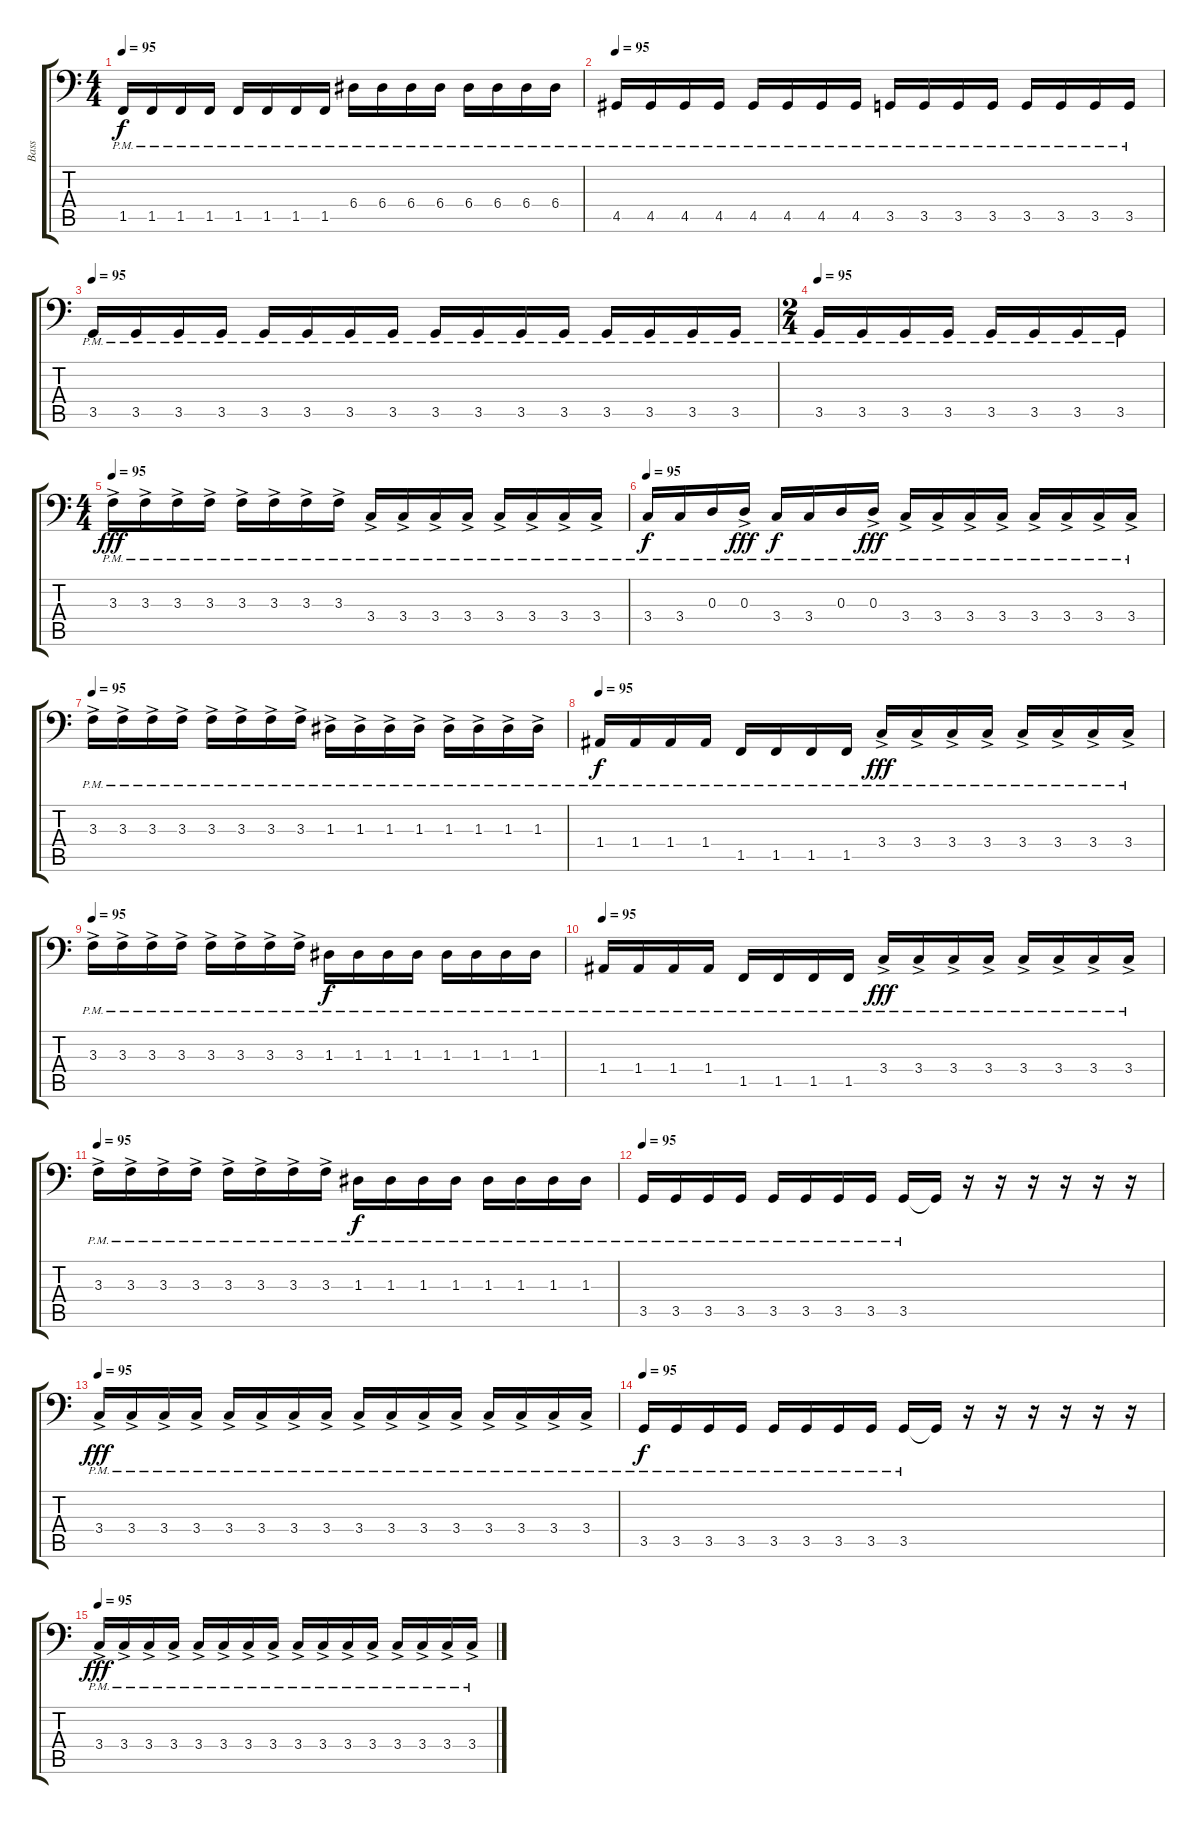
\track ("Bass" "Bass") {instrument acousticguitarsteel}
\staff {score tabs}
\tuning (C3 G2 D2 A1 E1 B0) {hide}
\ts (4 4)
\tempo 95
\clef f4
\ks c
1.5{pm}.16{dy f} 1.5{pm}.16 1.5{pm}.16 1.5{pm}.16 1.5{pm}.16 1.5{pm}.16 1.5{pm}.16 1.5{pm}.16 6.4{pm}.16 6.4{pm}.16 6.4{pm}.16 6.4{pm}.16 6.4{pm}.16 6.4{pm}.16 6.4{pm}.16 6.4{pm}.16 |
\tempo 95
4.5{pm}.16 4.5{pm}.16 4.5{pm}.16 4.5{pm}.16 4.5{pm}.16 4.5{pm}.16 4.5{pm}.16 4.5{pm}.16 3.5{pm}.16 3.5{pm}.16 3.5{pm}.16 3.5{pm}.16 3.5{pm}.16 3.5{pm}.16 3.5{pm}.16 3.5{pm}.16 |
\tempo 95
3.5{pm}.16 3.5{pm}.16 3.5{pm}.16 3.5{pm}.16 3.5{pm}.16 3.5{pm}.16 3.5{pm}.16 3.5{pm}.16 3.5{pm}.16 3.5{pm}.16 3.5{pm}.16 3.5{pm}.16 3.5{pm}.16 3.5{pm}.16 3.5{pm}.16 3.5{pm}.16 |
\ts (2 4)
\tempo 95
3.5{pm}.16 3.5{pm}.16 3.5{pm}.16 3.5{pm}.16 3.5{pm}.16 3.5{pm}.16 3.5{pm}.16 3.5{pm}.16 |
\ts (4 4)
\tempo 95
3.3{ac pm}.16{dy fff} 3.3{ac pm}.16 3.3{ac pm}.16 3.3{ac pm}.16 3.3{ac pm}.16 3.3{ac pm}.16 3.3{ac pm}.16 3.3{ac pm}.16 3.4{ac pm}.16 3.4{ac pm}.16 3.4{ac pm}.16 3.4{ac pm}.16 3.4{ac pm}.16 3.4{ac pm}.16 3.4{ac pm}.16 3.4{ac pm}.16 |
\tempo 95
3.4{pm}.16{dy f} 3.4{pm}.16 0.3{pm}.16 0.3{ac pm}.16{dy fff} 3.4{pm}.16{dy f} 3.4{pm}.16 0.3{pm}.16 0.3{ac pm}.16{dy fff} 3.4{ac pm}.16 3.4{ac pm}.16 3.4{ac pm}.16 3.4{ac pm}.16 3.4{ac pm}.16 3.4{ac pm}.16 3.4{ac pm}.16 3.4{ac pm}.16 |
\tempo 95
3.3{ac pm}.16 3.3{ac pm}.16 3.3{ac pm}.16 3.3{ac pm}.16 3.3{ac pm}.16 3.3{ac pm}.16 3.3{ac pm}.16 3.3{ac pm}.16 1.3{ac pm}.16 1.3{ac pm}.16 1.3{ac pm}.16 1.3{ac pm}.16 1.3{ac pm}.16 1.3{ac pm}.16 1.3{ac pm}.16 1.3{ac pm}.16 |
\tempo 95
1.4{pm}.16{dy f} 1.4{pm}.16 1.4{pm}.16 1.4{pm}.16 1.5{pm}.16 1.5{pm}.16 1.5{pm}.16 1.5{pm}.16 3.4{ac pm}.16{dy fff} 3.4{ac pm}.16 3.4{ac pm}.16 3.4{ac pm}.16 3.4{ac pm}.16 3.4{ac pm}.16 3.4{ac pm}.16 3.4{ac pm}.16 |
\tempo 95
3.3{ac pm}.16 3.3{ac pm}.16 3.3{ac pm}.16 3.3{ac pm}.16 3.3{ac pm}.16 3.3{ac pm}.16 3.3{ac pm}.16 3.3{ac pm}.16 1.3{pm}.16{dy f} 1.3{pm}.16 1.3{pm}.16 1.3{pm}.16 1.3{pm}.16 1.3{pm}.16 1.3{pm}.16 1.3{pm}.16 |
\tempo 95
1.4{pm}.16 1.4{pm}.16 1.4{pm}.16 1.4{pm}.16 1.5{pm}.16 1.5{pm}.16 1.5{pm}.16 1.5{pm}.16 3.4{ac pm}.16{dy fff} 3.4{ac pm}.16 3.4{ac pm}.16 3.4{ac pm}.16 3.4{ac pm}.16 3.4{ac pm}.16 3.4{ac pm}.16 3.4{ac pm}.16 |
\tempo 95
3.3{ac pm}.16 3.3{ac pm}.16 3.3{ac pm}.16 3.3{ac pm}.16 3.3{ac pm}.16 3.3{ac pm}.16 3.3{ac pm}.16 3.3{ac pm}.16 1.3{pm}.16{dy f} 1.3{pm}.16 1.3{pm}.16 1.3{pm}.16 1.3{pm}.16 1.3{pm}.16 1.3{pm}.16 1.3{pm}.16 |
\tempo 95
3.5{pm}.16 3.5{pm}.16 3.5{pm}.16 3.5{pm}.16 3.5{pm}.16 3.5{pm}.16 3.5{pm}.16 3.5{pm}.16 3.5{pm}.16 3.5{t}.16 r.16 r.16 r.16 r.16 r.16 r.16 |
\tempo 95
3.4{ac pm}.16{dy fff} 3.4{ac pm}.16 3.4{ac pm}.16 3.4{ac pm}.16 3.4{ac pm}.16 3.4{ac pm}.16 3.4{ac pm}.16 3.4{ac pm}.16 3.4{ac pm}.16 3.4{ac pm}.16 3.4{ac pm}.16 3.4{ac pm}.16 3.4{ac pm}.16 3.4{ac pm}.16 3.4{ac pm}.16 3.4{ac pm}.16 |
\tempo 95
3.5{pm}.16{dy f} 3.5{pm}.16 3.5{pm}.16 3.5{pm}.16 3.5{pm}.16 3.5{pm}.16 3.5{pm}.16 3.5{pm}.16 3.5{pm}.16 3.5{t}.16 r.16 r.16 r.16 r.16 r.16 r.16 |
\tempo 95
3.4{ac pm}.16{dy fff} 3.4{ac pm}.16 3.4{ac pm}.16 3.4{ac pm}.16 3.4{ac pm}.16 3.4{ac pm}.16 3.4{ac pm}.16 3.4{ac pm}.16 3.4{ac pm}.16 3.4{ac pm}.16 3.4{ac pm}.16 3.4{ac pm}.16 3.4{ac pm}.16 3.4{ac pm}.16 3.4{ac pm}.16 3.4{ac pm}.16
